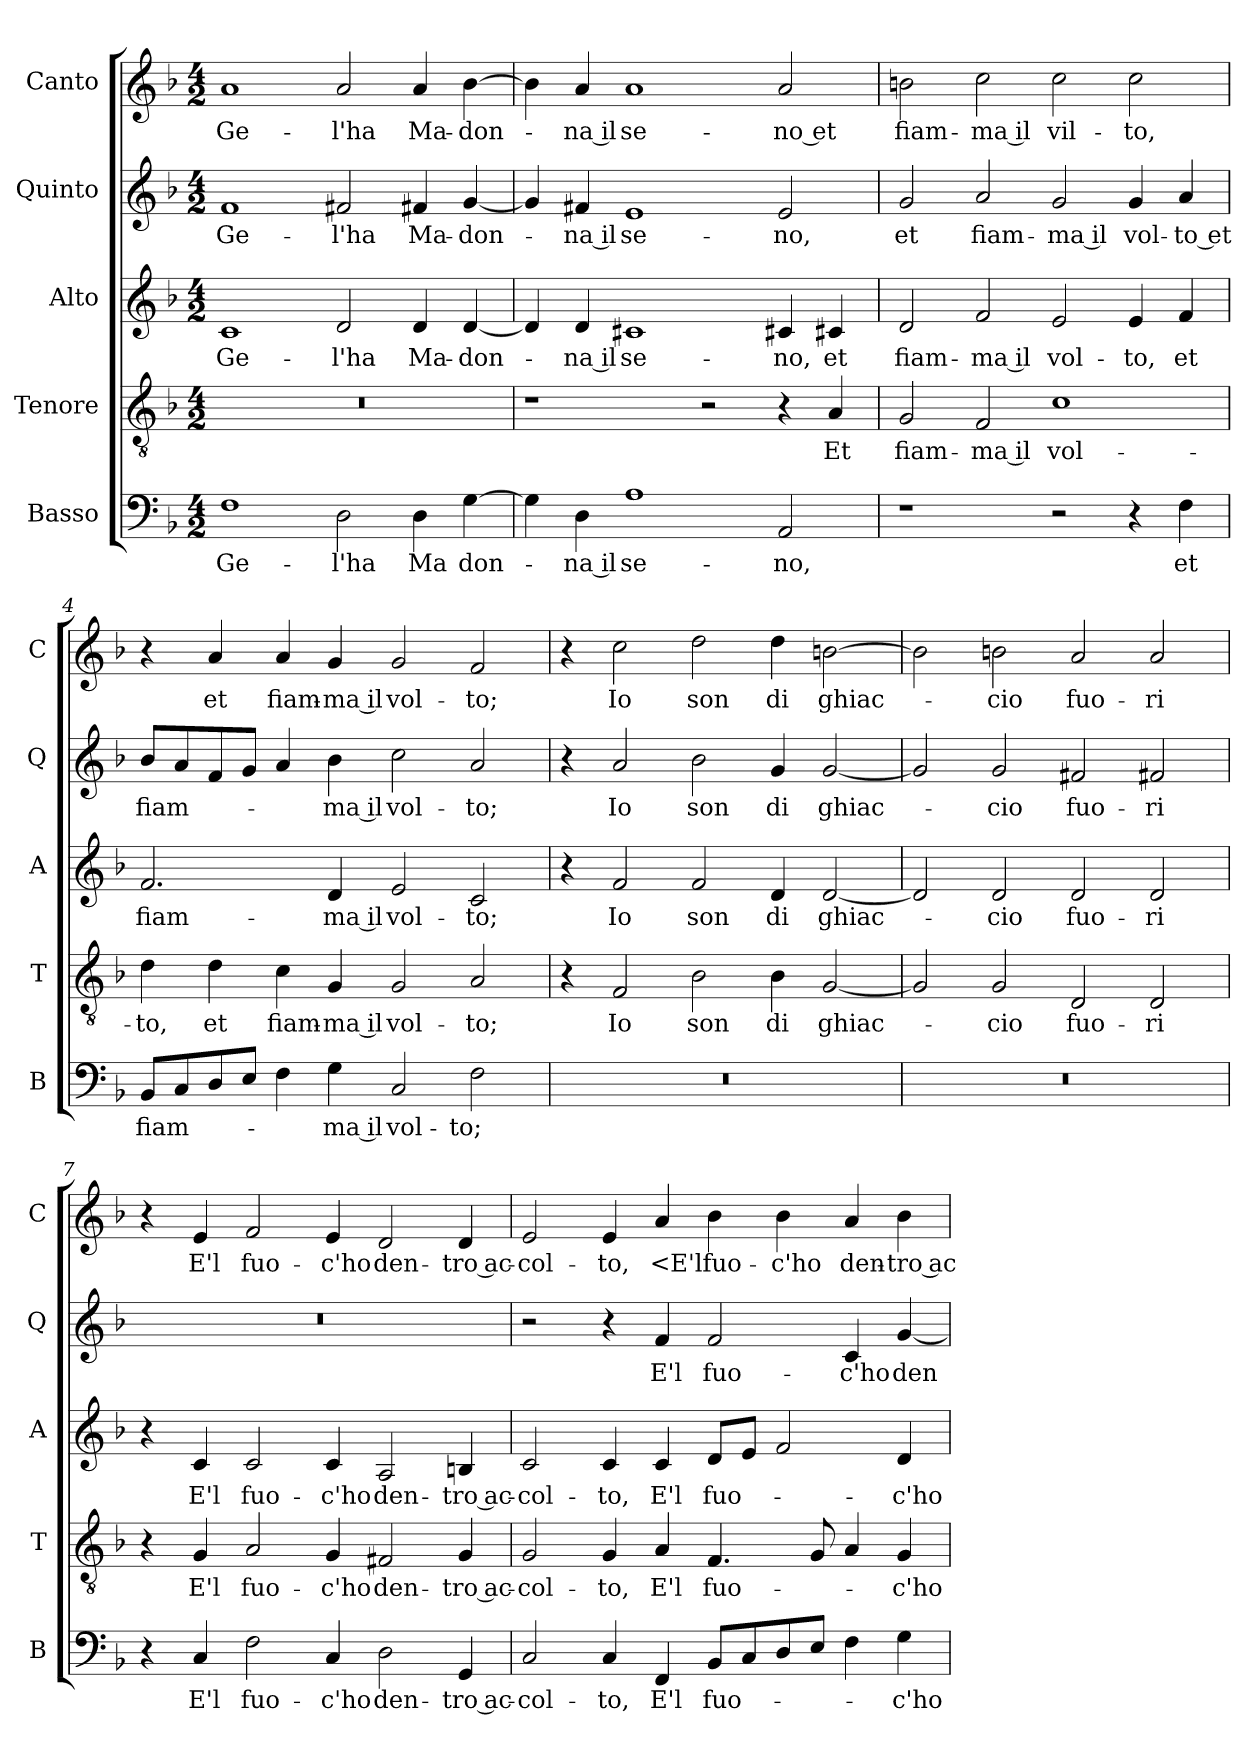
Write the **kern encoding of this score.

**kern	**text	**kern	**text	**kern	**text	**kern	**text	**kern	**text
*part5	*part5	*part4	*part4	*part3	*part3	*part2	*part2	*part1	*part1
*staff5	*staff5	*staff4	*staff4	*staff3	*staff3	*staff2	*staff2	*staff1	*staff1
*I"Basso	*	*I"Tenore	*	*I"Alto	*	*I"Quinto	*	*I"Canto	*
*I'B	*	*I'T	*	*I'A	*	*I'Q	*	*I'C	*
*clefF4	*	*clefGv2	*	*clefG2	*	*clefG2	*	*clefG2	*
*k[b-]	*	*k[b-]	*	*k[b-]	*	*k[b-]	*	*k[b-]	*
*M4/2	*	*M4/2	*	*M4/2	*	*M4/2	*	*M4/2	*
=1	=1	=1	=1	=1	=1	=1	=1	=1	=1
1F	Ge-	0r	.	1c	Ge-	1f	Ge-	1a	Ge-
2D	-l'ha	.	.	2d	-l'ha	2f#X	-l'ha	2a	-l'ha
4D	Ma	.	.	4d	Ma-	4f#X	Ma-	4a	Ma-
[4G	don-	.	.	[4d	-don-	[4g	-don-	[4b-	-don-
=2	=2	=2	=2	=2	=2	=2	=2	=2	=2
4G]	.	1r	.	4d]	.	4g]	.	4b-]	.
4D	-na il	.	.	4d	-na il	4f#X	-na il	4a	-na il
1A	se-	.	.	1c#X	se-	1e	se-	1a	se-
.	.	2r	.	.	.	.	.	.	.
2AA	-no,	4r	.	4c#X	-no,	2e	-no,	2a	-no et
.	.	4A	Et	4c#X	et	.	.	.	.
=3	=3	=3	=3	=3	=3	=3	=3	=3	=3
1r	.	2G	fiam-	2d	fiam-	2g	et	2bn	fiam-
.	.	2F	-ma il	2f	-ma il	2a	fiam-	2cc	-ma il
2r	.	1c	vol-	2e	vol-	2g	-ma il	2cc	vil-
4r	.	.	.	4e	-to,	4g	vol-	2cc	-to,
4F	et	.	.	4f	et	4a	-to et	.	.
=4	=4	=4	=4	=4	=4	=4	=4	=4	=4
8BB-L	fiam-	4d	-to,	2.f	fiam-	8b-L	fiam-	4r	.
8C	.	.	.	.	.	8a	.	.	.
8D	.	4d	et	.	.	8f	.	4a	et
8EJ	.	.	.	.	.	8gJ	.	.	.
4F	.	4c	fiam-	.	.	4a	.	4a	fiam-
4G	-ma il	4G	-ma il	4d	-ma il	4b-	-ma il	4g	-ma il
2C	vol-	2G	vol-	2e	vol-	2cc	vol-	2g	vol-
2F	-to;	2A	-to;	2c	-to;	2a	-to;	2f	-to;
=5	=5	=5	=5	=5	=5	=5	=5	=5	=5
0r	.	4r	.	4r	.	4r	.	4r	.
.	.	2F	Io	2f	Io	2a	Io	2cc	Io
.	.	2B-	son	2f	son	2b-	son	2dd	son
.	.	4B-	di	4d	di	4g	di	4dd	di
.	.	[2G	ghiac-	[2d	ghiac-	[2g	ghiac-	[2bn	ghiac-
=6	=6	=6	=6	=6	=6	=6	=6	=6	=6
0r	.	2G]	.	2d]	.	2g]	.	2b]	.
.	.	2G	-cio	2d	-cio	2g	-cio	2bn	-cio
.	.	2D	fuo-	2d	fuo-	2f#X	fuo-	2a	fuo-
.	.	2D	-ri	2d	-ri	2f#X	-ri	2a	-ri
=7	=7	=7	=7	=7	=7	=7	=7	=7	=7
4r	.	4r	.	4r	.	0r	.	4r	.
4C	E'l	4G	E'l	4c	E'l	.	.	4e	E'l
2F	fuo-	2A	fuo-	2c	fuo-	.	.	2f	fuo-
4C	-c'ho	4G	-c'ho	4c	-c'ho	.	.	4e	-c'ho
2D	den-	2F#X	den-	2A	den-	.	.	2d	den-
4GG	-tro ac-	4G	-tro ac-	4Bn	-tro ac-	.	.	4d	-tro ac-
=8	=8	=8	=8	=8	=8	=8	=8	=8	=8
2C	-col-	2G	-col-	2c	-col-	2r	.	2e	-col-
4C	-to,	4G	-to,	4c	-to,	4r	.	4e	-to,
4FF	E'l	4A	E'l	4c	E'l	4f	E'l	4a	<E'l
8BB-L	fuo-	4.F	fuo-	8dL	fuo-	2f	fuo-	4b-	fuo-
8C	.	.	.	8eJ	.	.	.	.	.
8D	.	.	.	2f	.	.	.	4b-	-c'ho
8EJ	.	8G	.	.	.	.	.	.	.
4F	.	4A	.	.	.	4c	-c'ho	4a	den-
4G	-c'ho	4G	-c'ho	4d	-c'ho	[4g	den-	4b-	-tro ac-
=	=	=	=	=	=	=	=	=	=
*-	*-	*-	*-	*-	*-	*-	*-	*-	*-
